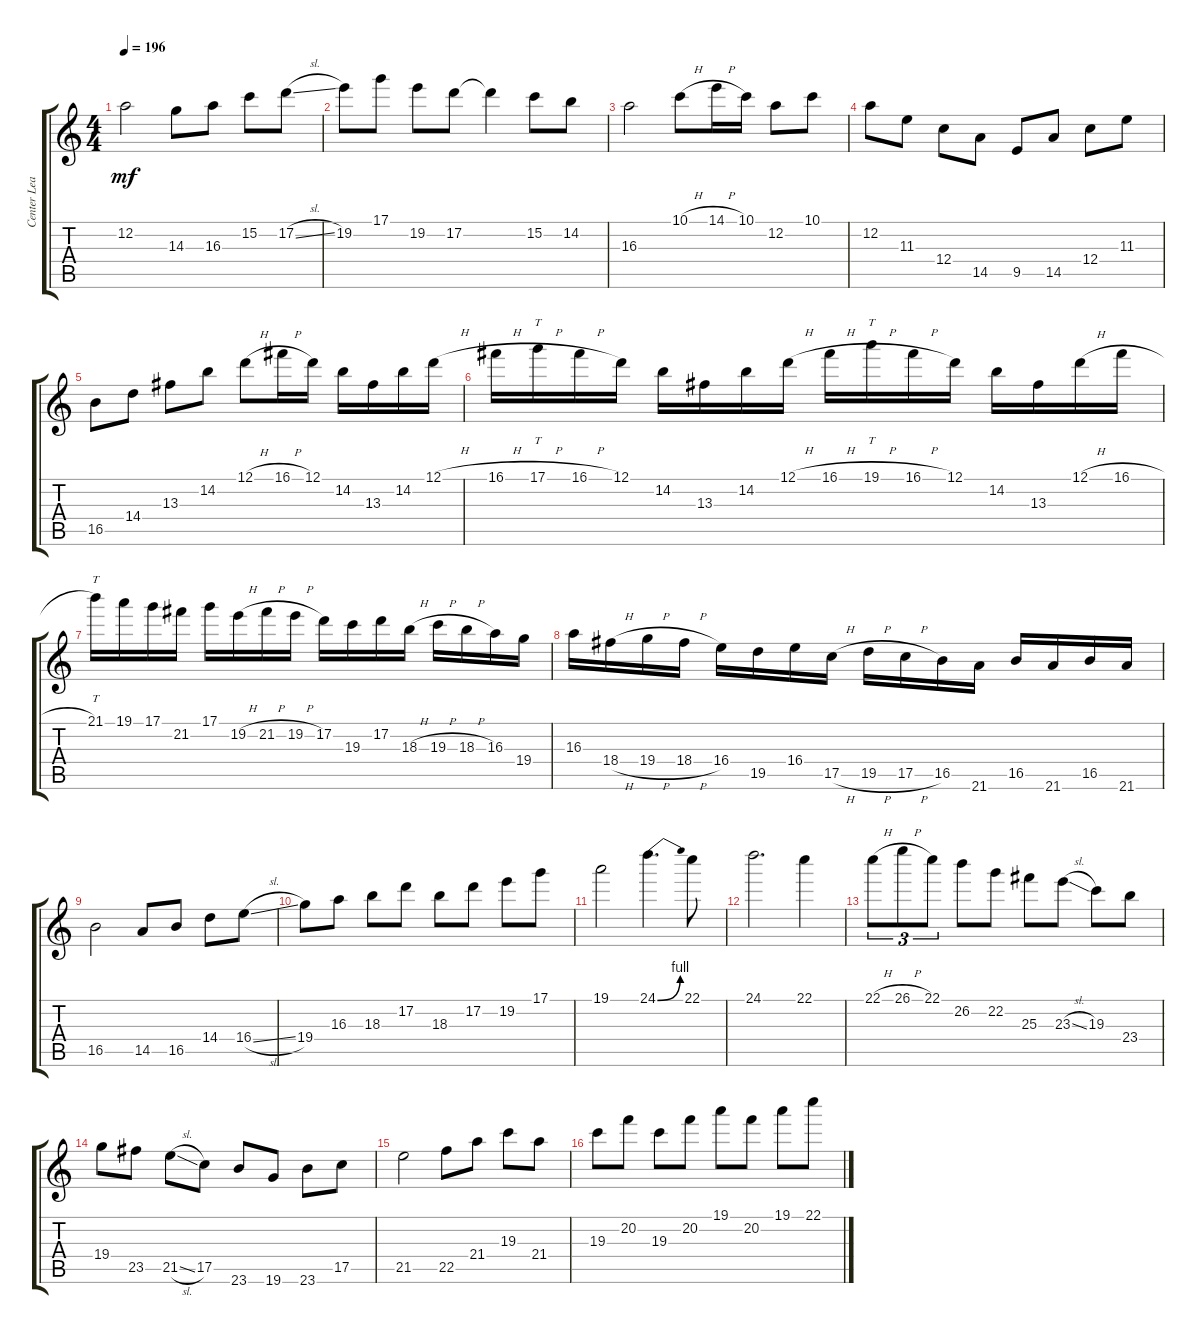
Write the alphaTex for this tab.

\track ("Center Lead 2" "Center Lea") {instrument overdrivenguitar}
\staff {score tabs}
\tuning (D4 A3 F3 C3 G2 C2) {hide}
\ts (4 4)
\tempo 196
\clef g2
\ks aminor
12.2.2{dy mf} 14.3.8 16.3.8 15.2.8 17.2{sl}.8 |
19.2.8 17.1.8 19.2.8 17.2.8 17.2{t}.4 15.2.8 14.2.8 |
16.3.2 10.1{h}.8 14.1{h}.16 10.1.16 12.2.8 10.1.8 |
12.2.8 11.3.8 12.4.8 14.5.8 9.5.8 14.5.8 12.4.8 11.3.8 |
16.5.8 14.4.8 13.3.8 14.2.8 12.1{h}.8 16.1{h}.16 12.1.16 14.2.16 13.3.16 14.2.16 12.1{h}.16 |
16.1{h}.16 17.1{h}.16{tt} 16.1{h}.16 12.1.16 14.2.16 13.3.16 14.2.16 12.1{h}.16 16.1{h}.16 19.1{h}.16{tt} 16.1{h}.16 12.1.16 14.2.16 13.3.16 12.1{h}.16 16.1{h}.16 |
21.1.16{tt} 19.1.16 17.1.16 21.2.16 17.1.16 19.2{h}.16 21.2{h}.16 19.2{h}.16 17.2.16 19.3.16 17.2.16 18.3{h}.16 19.3{h}.16 18.3{h}.16 16.3.16 19.4.16 |
16.3.16 18.4{h}.16 19.4{h}.16 18.4{h}.16 16.4.16 19.5.16 16.4.16 17.5{h}.16 19.5{h}.16 17.5{h}.16 16.5.16 21.6.16 16.5.16 21.6.16 16.5.16 21.6.16 |
16.5.2 14.5.8 16.5.8 14.4.8 16.4{sl}.8 |
19.4.8 16.3.8 18.3.8 17.2.8 18.3.8 17.2.8 19.2.8 17.1.8 |
19.1.2 24.1{be (bend 0 0 60 4)}.4{d} 22.1.8 |
24.1.2{d} 22.1.4 |
22.1{h}.8{tu (3 2)} 26.1{h}.8{tu (3 2)} 22.1.8{tu (3 2)} 26.2.8 22.2.8 25.3.8 23.3{sl}.8 19.3.8 23.4.8 |
19.4.8 23.5.8 21.5{sl}.8 17.5.8 23.6.8 19.6.8 23.6.8 17.5.8 |
21.5.2 22.5.8 21.4.8 19.3.8 21.4.8 |
19.3.8 20.2.8 19.3.8 20.2.8 19.1.8 20.2.8 19.1.8 22.1.8
